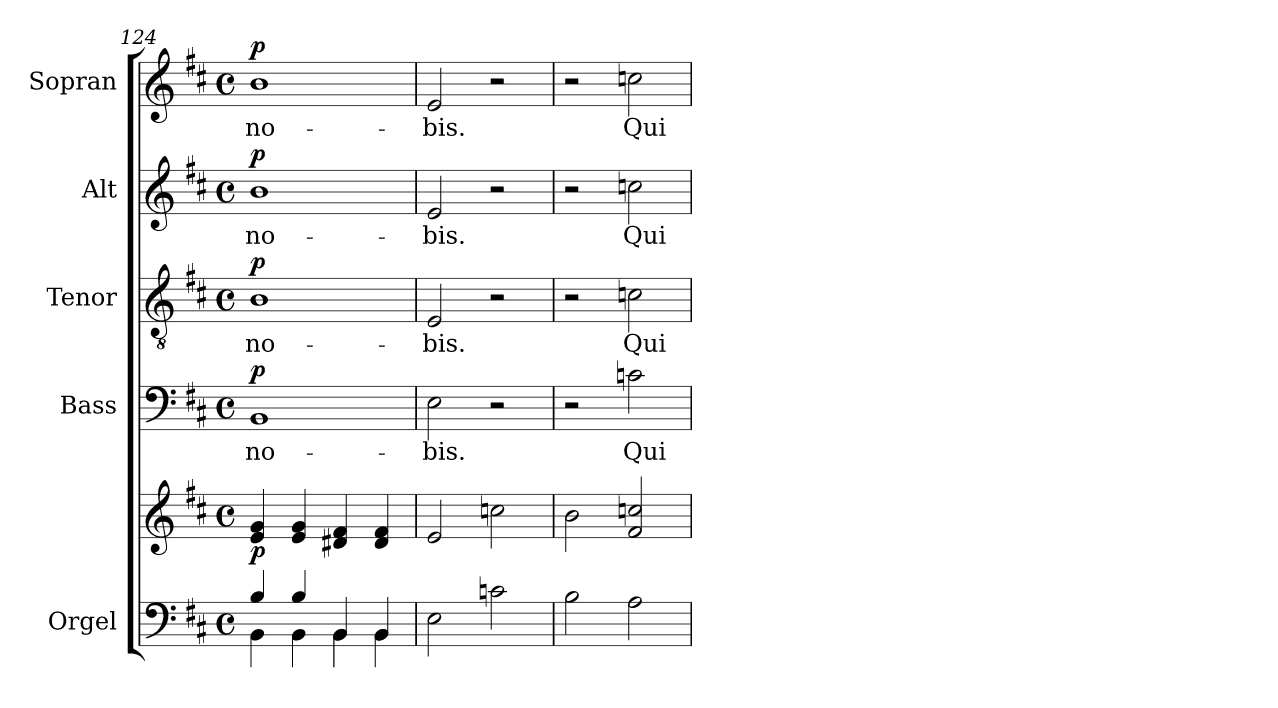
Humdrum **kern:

**kern	**kern	**dynam	**kern	**text	**dynam	**kern	**text	**dynam	**kern	**text	**dynam	**kern	**text	**dynam
*part5	*part5	*part5	*part4	*part4	*part4	*part3	*part3	*part3	*part2	*part2	*part2	*part1	*part1	*part1
*staff6	*staff5	*staff5/6	*staff4	*staff4	*staff4	*staff3	*staff3	*staff3	*staff2	*staff2	*staff2	*staff1	*staff1	*staff1
*I"Orgel	*	*	*I"Bass	*	*	*I"Tenor	*	*	*I"Alt	*	*	*I"Sopran	*	*
*I'Org.	*	*	*I'B.	*	*	*I'T.	*	*	*I'A.	*	*	*I'S.	*	*
*clefF4	*clefG2	*	*clefF4	*	*	*clefGv2	*	*	*clefG2	*	*	*clefG2	*	*
*k[f#c#]	*k[f#c#]	*	*k[f#c#]	*	*	*k[f#c#]	*	*	*k[f#c#]	*	*	*k[f#c#]	*	*
*D:	*D:	*	*D:	*	*	*D:	*	*	*D:	*	*	*D:	*	*
*M4/4	*M4/4	*	*M4/4	*	*	*M4/4	*	*	*M4/4	*	*	*M4/4	*	*
*met(c)	*met(c)	*	*met(c)	*	*	*met(c)	*	*	*met(c)	*	*	*met(c)	*	*
=124	=124	=124	=124	=124	=124	=124	=124	=124	=124	=124	=124	=124	=124	=124
*^	*	*	*	*	*	*	*	*	*	*	*	*	*	*
!	!	!	!LO:DY:b	!	!LO:LY:b	!LO:DY:a	!	!LO:LY:b	!LO:DY:a	!	!LO:LY:b	!LO:DY:a	!	!LO:LY:b	!LO:DY:a
4B/	4BB\	4e/ 4g/	p	1BB	no-	p	1B	no-	p	1b	no-	p	1b	no-	p
4B/	4BB\	4e/ 4g/	.	.	.	.	.	.	.	.	.	.	.	.	.
4BB/	4BB\	4d#X/ 4f#/	.	.	.	.	.	.	.	.	.	.	.	.	.
4BB/	4BB\	4d#/ 4f#/	.	.	.	.	.	.	.	.	.	.	.	.	.
=125	=125	=125	=125	=125	=125	=125	=125	=125	=125	=125	=125	=125	=125	=125	=125
!	!	!	!	!	!LO:LY:b	!	!	!LO:LY:b	!	!	!LO:LY:b	!	!	!LO:LY:b	!
*v	*v	*	*	*	*	*	*	*	*	*	*	*	*	*	*
2E\	2e/	.	2E\	-bis.	.	2E/	-bis.	.	2e/	-bis.	.	2e/	-bis.	.
2cn\	2ccn\	.	2r	.	.	2r	.	.	2r	.	.	2r	.	.
=126	=126	=126	=126	=126	=126	=126	=126	=126	=126	=126	=126	=126	=126	=126
2B\	2b\	.	2r	.	.	2r	.	.	2r	.	.	2r	.	.
!	!	!	!	!LO:LY:b	!	!	!LO:LY:b	!	!	!LO:LY:b	!	!	!LO:LY:b	!
2A\	2f#/ 2ccn/	.	2cn\	Qui	.	2cn\	Qui	.	2ccn\	Qui	.	2ccn\	Qui	.
=	=	=	=	=	=	=	=	=	=	=	=	=	=	=
*-	*-	*-	*-	*-	*-	*-	*-	*-	*-	*-	*-	*-	*-	*-
